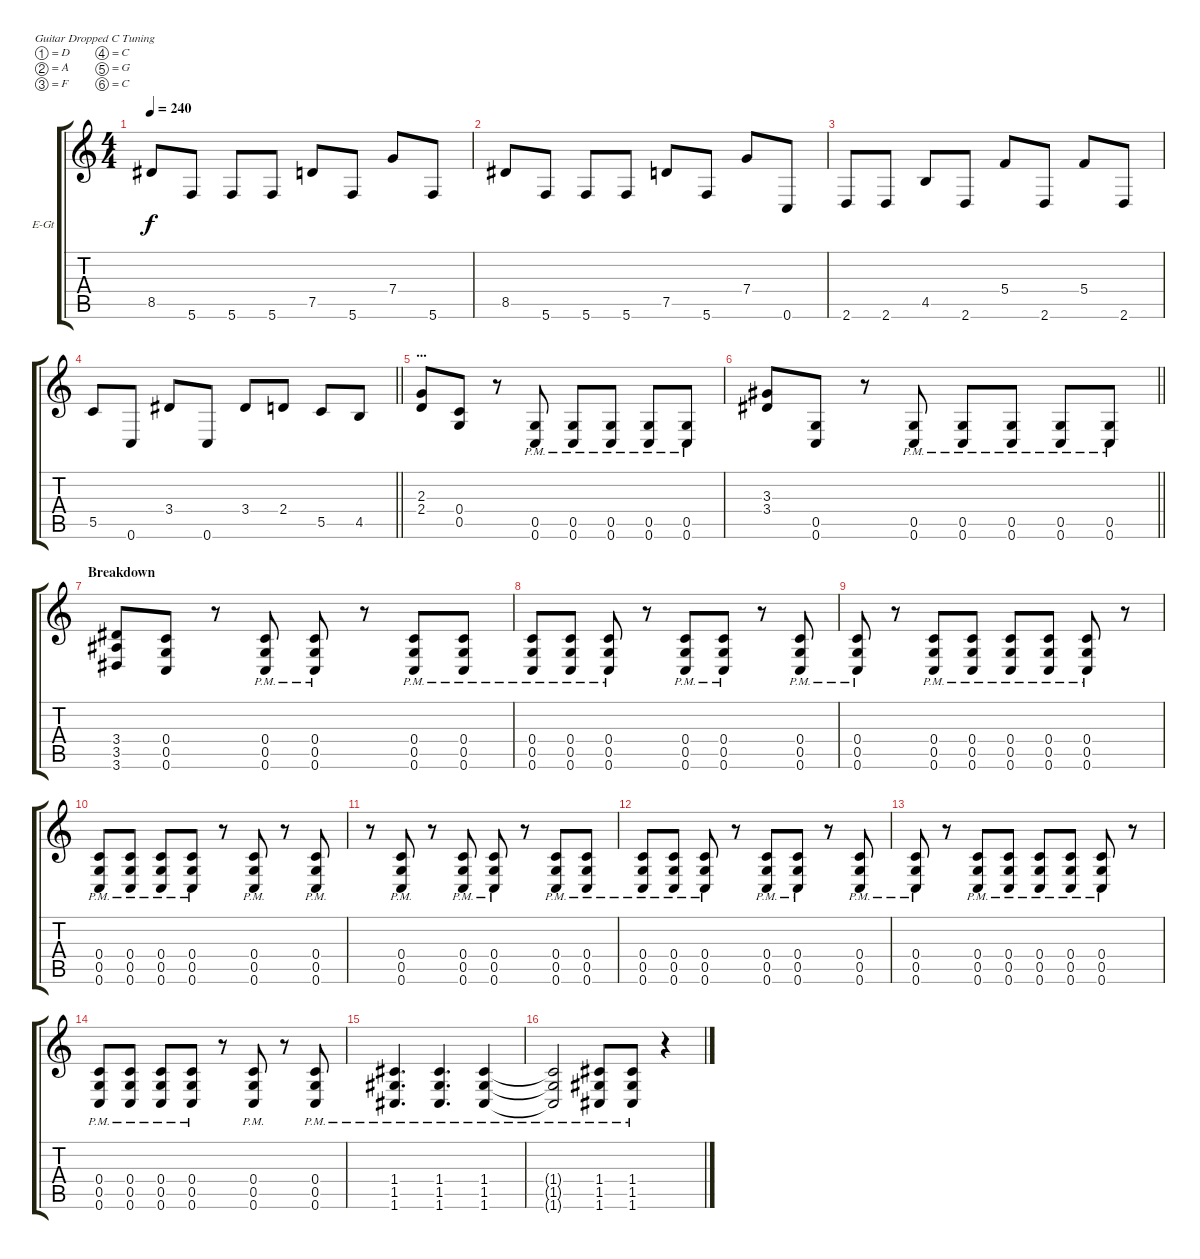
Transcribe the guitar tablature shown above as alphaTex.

\bracketExtendMode groupsimilarinstruments
\firstSystemTrackNameOrientation horizontal
\otherSystemsTrackNameOrientation horizontal
\track ("Earnie" "E-Gt") {instrument overdrivenguitar}
\staff {score tabs}
\tuning (D4 A3 F3 C3 G2 C2)
\ts (4 4)
\tempo 240
\clef g2
\ks c
8.5.8{dy f} 5.6.8 5.6.8 5.6.8 7.5.8 5.6.8 7.4.8 5.6.8 |
8.5.8 5.6.8 5.6.8 5.6.8 7.5.8 5.6.8 7.4.8 0.6.8 |
2.6.8 2.6.8 4.5.8 2.6.8 5.4.8 2.6.8 5.4.8 2.6.8 |
\barLineRight lightlight
5.5.8 0.6.8 3.4.8 0.6.8 3.4.8 2.4.8 5.5.8 4.5.8 |
\section ("" "...")
(2.3 2.4).8 (0.4 0.5).8 r.8 (0.5{pm} 0.6{pm}).8 (0.5{pm} 0.6{pm}).8 (0.5{pm} 0.6{pm}).8 (0.5{pm} 0.6{pm}).8 (0.5{pm} 0.6{pm}).8 |
\barLineRight lightlight
(3.3 3.4).8 (0.5 0.6).8 r.8 (0.5{pm} 0.6{pm}).8 (0.5{pm} 0.6{pm}).8 (0.5{pm} 0.6{pm}).8 (0.5{pm} 0.6{pm}).8 (0.5{pm} 0.6{pm}).8 |
\section ("" "Breakdown")
(3.4 3.5 3.6).8 (0.4 0.5 0.6).8 r.8 (0.4{pm} 0.5{pm} 0.6{pm}).8 (0.4{pm} 0.5{pm} 0.6{pm}).8 r.8 (0.4{pm} 0.5{pm} 0.6{pm}).8 (0.4{pm} 0.5{pm} 0.6{pm}).8 |
(0.4{pm} 0.5{pm} 0.6{pm}).8 (0.4{pm} 0.5{pm} 0.6{pm}).8 (0.4{pm} 0.5{pm} 0.6{pm}).8 r.8 (0.4{pm} 0.5{pm} 0.6{pm}).8 (0.4{pm} 0.5{pm} 0.6{pm}).8 r.8 (0.4{pm} 0.5{pm} 0.6{pm}).8 |
(0.4{pm} 0.5{pm} 0.6{pm}).8 r.8 (0.4{pm} 0.5{pm} 0.6{pm}).8 (0.4{pm} 0.5{pm} 0.6{pm}).8 (0.4{pm} 0.5{pm} 0.6{pm}).8 (0.4{pm} 0.5{pm} 0.6{pm}).8 (0.4{pm} 0.5{pm} 0.6{pm}).8 r.8 |
(0.4{pm} 0.5{pm} 0.6{pm}).8 (0.4{pm} 0.5{pm} 0.6{pm}).8 (0.4{pm} 0.5{pm} 0.6{pm}).8 (0.4{pm} 0.5{pm} 0.6{pm}).8 r.8 (0.4{pm} 0.5{pm} 0.6{pm}).8 r.8 (0.4{pm} 0.5{pm} 0.6{pm}).8 |
r.8 (0.4{pm} 0.5{pm} 0.6{pm}).8 r.8 (0.4{pm} 0.5{pm} 0.6{pm}).8 (0.4{pm} 0.5{pm} 0.6{pm}).8 r.8 (0.4{pm} 0.5{pm} 0.6{pm}).8 (0.4{pm} 0.5{pm} 0.6{pm}).8 |
(0.4{pm} 0.5{pm} 0.6{pm}).8 (0.4{pm} 0.5{pm} 0.6{pm}).8 (0.4{pm} 0.5{pm} 0.6{pm}).8 r.8 (0.4{pm} 0.5{pm} 0.6{pm}).8 (0.4{pm} 0.5{pm} 0.6{pm}).8 r.8 (0.4{pm} 0.5{pm} 0.6{pm}).8 |
(0.4{pm} 0.5{pm} 0.6{pm}).8 r.8 (0.4{pm} 0.5{pm} 0.6{pm}).8 (0.4{pm} 0.5{pm} 0.6{pm}).8 (0.4{pm} 0.5{pm} 0.6{pm}).8 (0.4{pm} 0.5{pm} 0.6{pm}).8 (0.4{pm} 0.5{pm} 0.6{pm}).8 r.8 |
(0.4{pm} 0.5{pm} 0.6{pm}).8 (0.4{pm} 0.5{pm} 0.6{pm}).8 (0.4{pm} 0.5{pm} 0.6{pm}).8 (0.4{pm} 0.5{pm} 0.6{pm}).8 r.8 (0.4{pm} 0.5{pm} 0.6{pm}).8 r.8 (0.4{pm} 0.5{pm} 0.6{pm}).8 |
(1.4{pm} 1.5{pm} 1.6{pm}).4{d} (1.4{pm} 1.5{pm} 1.6{pm}).4{d} (1.4{pm} 1.5{pm} 1.6{pm}).4 |
(1.4{pm t} 1.5{pm t} 1.6{pm t}).2 (1.4{pm} 1.5{pm} 1.6{pm}).8 (1.4{pm} 1.5{pm} 1.6{pm}).8 r.4
